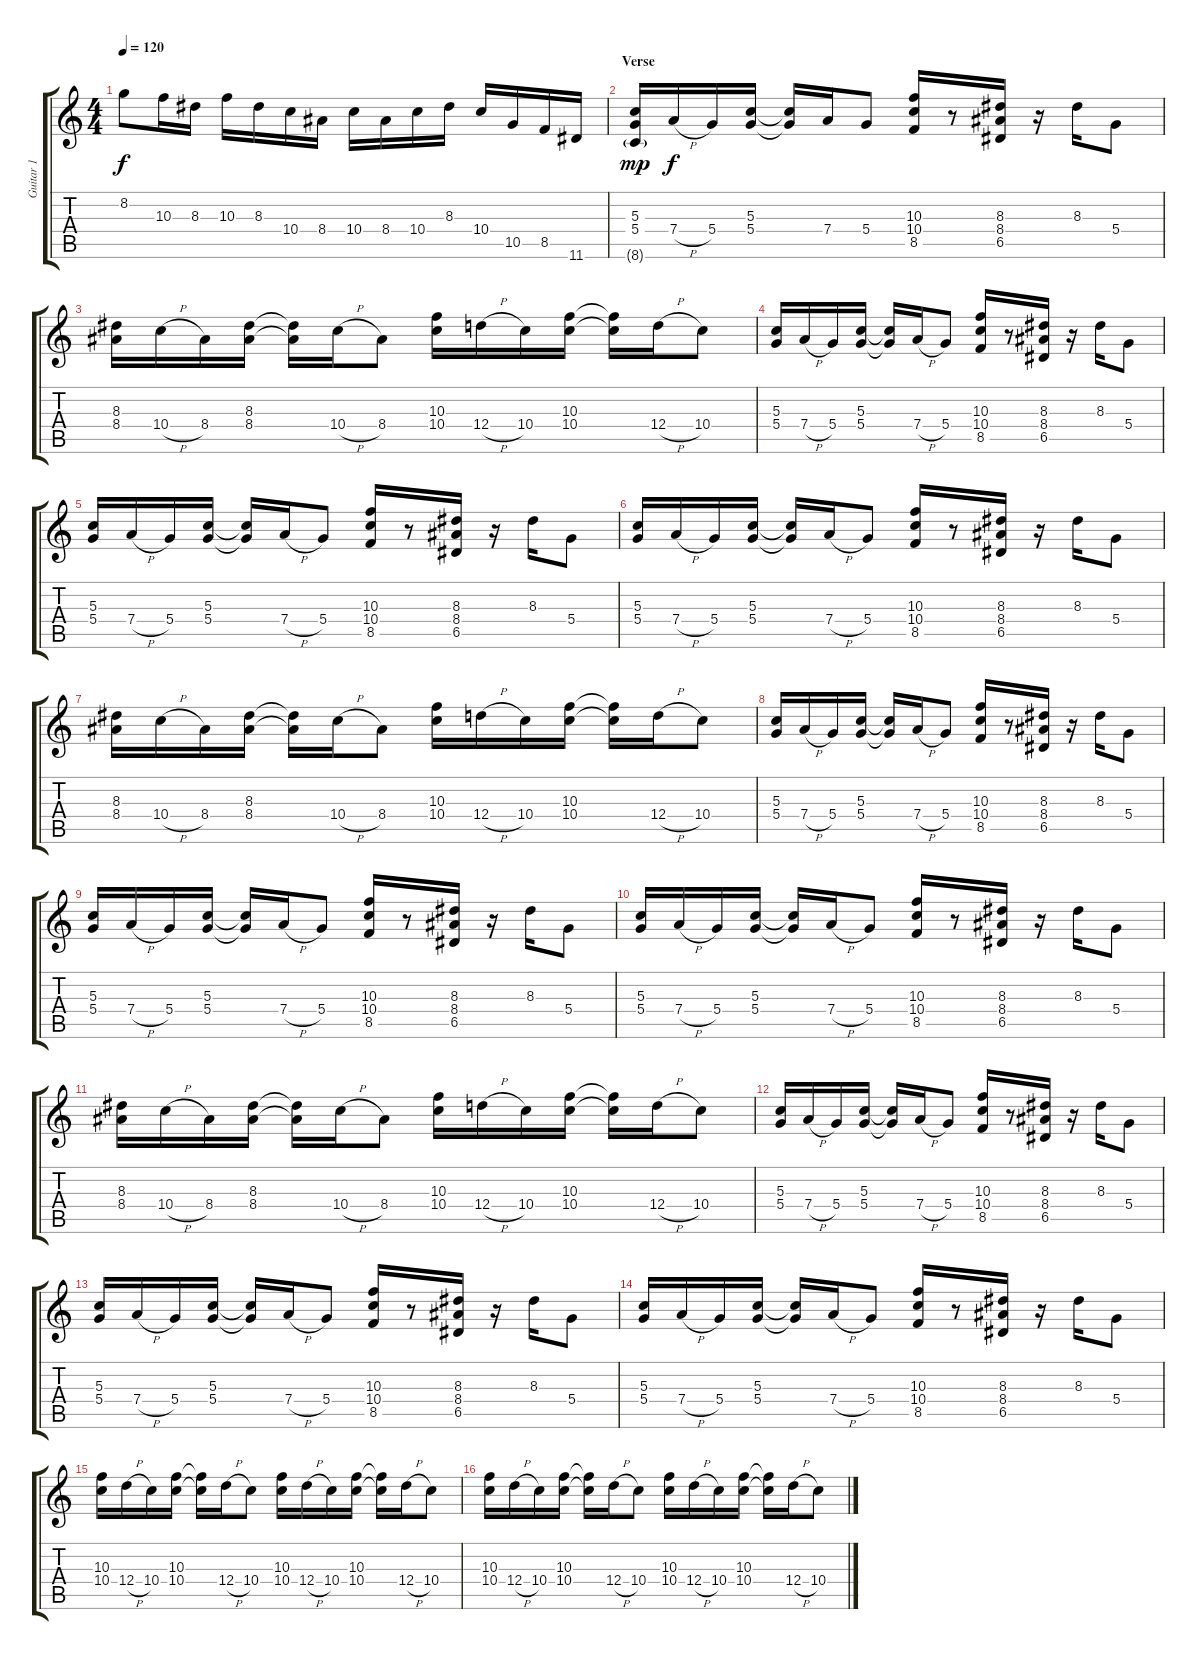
\track ("Guitar 1" "Guitar 1") {instrument electricguitarclean}
\staff {score tabs}
\tuning (E4 B3 G3 D3 A2 E2) {hide}
\ts (4 4)
\tempo 120
\clef g2
\ks c
8.2.8{dy f} 10.3.16 8.3.16 10.3.16 8.3.16 10.4.16 8.4.16 10.4.16 8.4.16 10.4.16 8.3.16 10.4.16 10.5.16 8.5.16 11.6.16 |
\section ("" "Verse")
(5.3 5.4 8.6{g}).16{dy mp} 7.4{h}.16{dy f} 5.4.16 (5.3 5.4).16 (5.3{t} 5.4{t}).16 7.4.16 5.4.8 (10.3 10.4 8.5).16 r.8 (8.3 8.4 6.5).16 r.16 8.3.16 5.4.8 |
(8.3 8.4).16 10.4{h}.16 8.4.16 (8.3 8.4).16 (8.3{t} 8.4{t}).16 10.4{h}.16 8.4.8 (10.3 10.4).16 12.4{h}.16 10.4.16 (10.3 10.4).16 (10.3{t} 10.4{t}).16 12.4{h}.16 10.4.8 |
(5.3 5.4).16 7.4{h}.16 5.4.16 (5.3 5.4).16 (5.3{t} 5.4{t}).16 7.4{h}.16 5.4.8 (10.3 10.4 8.5).16 r.8 (8.3 8.4 6.5).16 r.16 8.3.16 5.4.8 |
(5.3 5.4).16 7.4{h}.16 5.4.16 (5.3 5.4).16 (5.3{t} 5.4{t}).16 7.4{h}.16 5.4.8 (10.3 10.4 8.5).16 r.8 (8.3 8.4 6.5).16 r.16 8.3.16 5.4.8 |
(5.3 5.4).16 7.4{h}.16 5.4.16 (5.3 5.4).16 (5.3{t} 5.4{t}).16 7.4{h}.16 5.4.8 (10.3 10.4 8.5).16 r.8 (8.3 8.4 6.5).16 r.16 8.3.16 5.4.8 |
(8.3 8.4).16 10.4{h}.16 8.4.16 (8.3 8.4).16 (8.3{t} 8.4{t}).16 10.4{h}.16 8.4.8 (10.3 10.4).16 12.4{h}.16 10.4.16 (10.3 10.4).16 (10.3{t} 10.4{t}).16 12.4{h}.16 10.4.8 |
(5.3 5.4).16 7.4{h}.16 5.4.16 (5.3 5.4).16 (5.3{t} 5.4{t}).16 7.4{h}.16 5.4.8 (10.3 10.4 8.5).16 r.8 (8.3 8.4 6.5).16 r.16 8.3.16 5.4.8 |
(5.3 5.4).16 7.4{h}.16 5.4.16 (5.3 5.4).16 (5.3{t} 5.4{t}).16 7.4{h}.16 5.4.8 (10.3 10.4 8.5).16 r.8 (8.3 8.4 6.5).16 r.16 8.3.16 5.4.8 |
(5.3 5.4).16 7.4{h}.16 5.4.16 (5.3 5.4).16 (5.3{t} 5.4{t}).16 7.4{h}.16 5.4.8 (10.3 10.4 8.5).16 r.8 (8.3 8.4 6.5).16 r.16 8.3.16 5.4.8 |
(8.3 8.4).16 10.4{h}.16 8.4.16 (8.3 8.4).16 (8.3{t} 8.4{t}).16 10.4{h}.16 8.4.8 (10.3 10.4).16 12.4{h}.16 10.4.16 (10.3 10.4).16 (10.3{t} 10.4{t}).16 12.4{h}.16 10.4.8 |
(5.3 5.4).16 7.4{h}.16 5.4.16 (5.3 5.4).16 (5.3{t} 5.4{t}).16 7.4{h}.16 5.4.8 (10.3 10.4 8.5).16 r.8 (8.3 8.4 6.5).16 r.16 8.3.16 5.4.8 |
(5.3 5.4).16 7.4{h}.16 5.4.16 (5.3 5.4).16 (5.3{t} 5.4{t}).16 7.4{h}.16 5.4.8 (10.3 10.4 8.5).16 r.8 (8.3 8.4 6.5).16 r.16 8.3.16 5.4.8 |
(5.3 5.4).16 7.4{h}.16 5.4.16 (5.3 5.4).16 (5.3{t} 5.4{t}).16 7.4{h}.16 5.4.8 (10.3 10.4 8.5).16 r.8 (8.3 8.4 6.5).16 r.16 8.3.16 5.4.8 |
(10.3 10.4).16 12.4{h}.16 10.4.16 (10.3 10.4).16 (10.3{t} 10.4{t}).16 12.4{h}.16 10.4.8 (10.3 10.4).16 12.4{h}.16 10.4.16 (10.3 10.4).16 (10.3{t} 10.4{t}).16 12.4{h}.16 10.4.8 |
(10.3 10.4).16 12.4{h}.16 10.4.16 (10.3 10.4).16 (10.3{t} 10.4{t}).16 12.4{h}.16 10.4.8 (10.3 10.4).16 12.4{h}.16 10.4.16 (10.3 10.4).16 (10.3{t} 10.4{t}).16 12.4{h}.16 10.4.8
